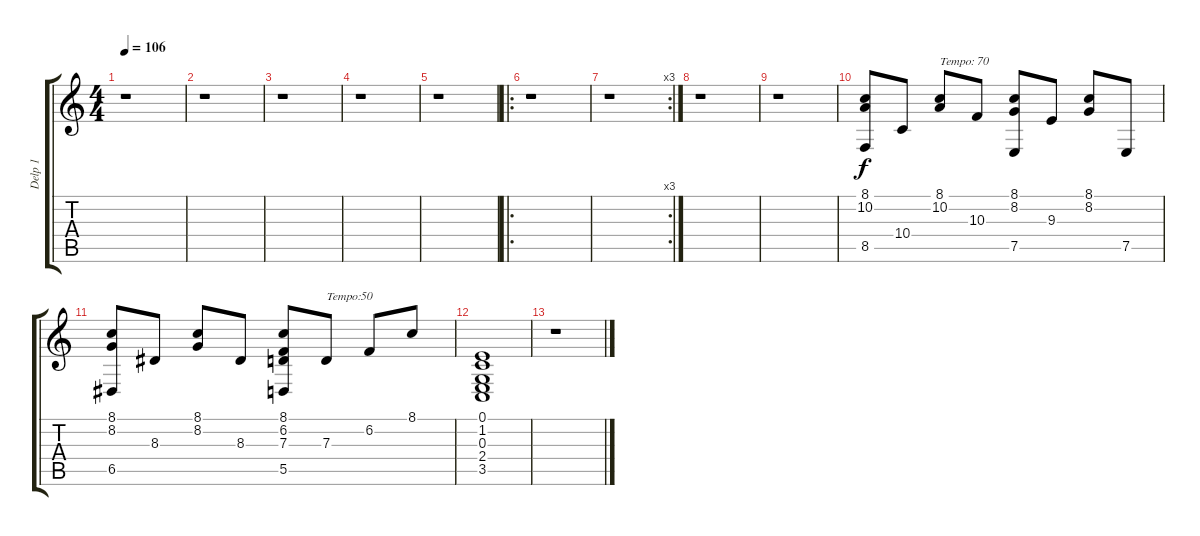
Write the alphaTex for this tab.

\track ("Delp 1" "Delp 1") {instrument acousticgrandpiano}
\staff {score tabs}
\tuning (E4 B3 G3 D3 A2 E2) {hide}
\ts (4 4)
\tempo 106
\clef g2
\ks c
r.1{dy f} |
r.1 |
r.1 |
r.1 |
r.1 |
\ro
r.1 |
\rc 3
r.1 |
r.1 |
r.1 |
(8.1 10.2 8.5).8 10.4.8 (8.1 10.2).8{txt "Tempo: 70"} 10.3.8 (8.1 8.2 7.5).8 9.3.8 (8.1 8.2).8 7.5.8 |
(8.1 8.2 6.5).8 8.3.8 (8.1 8.2).8 8.3.8 (8.1 6.2 7.3 5.5).8 7.3.8{txt "Tempo:50"} 6.2.8 8.1.8 |
(0.1 1.2 0.3 2.4 3.5).1 |
r.1
